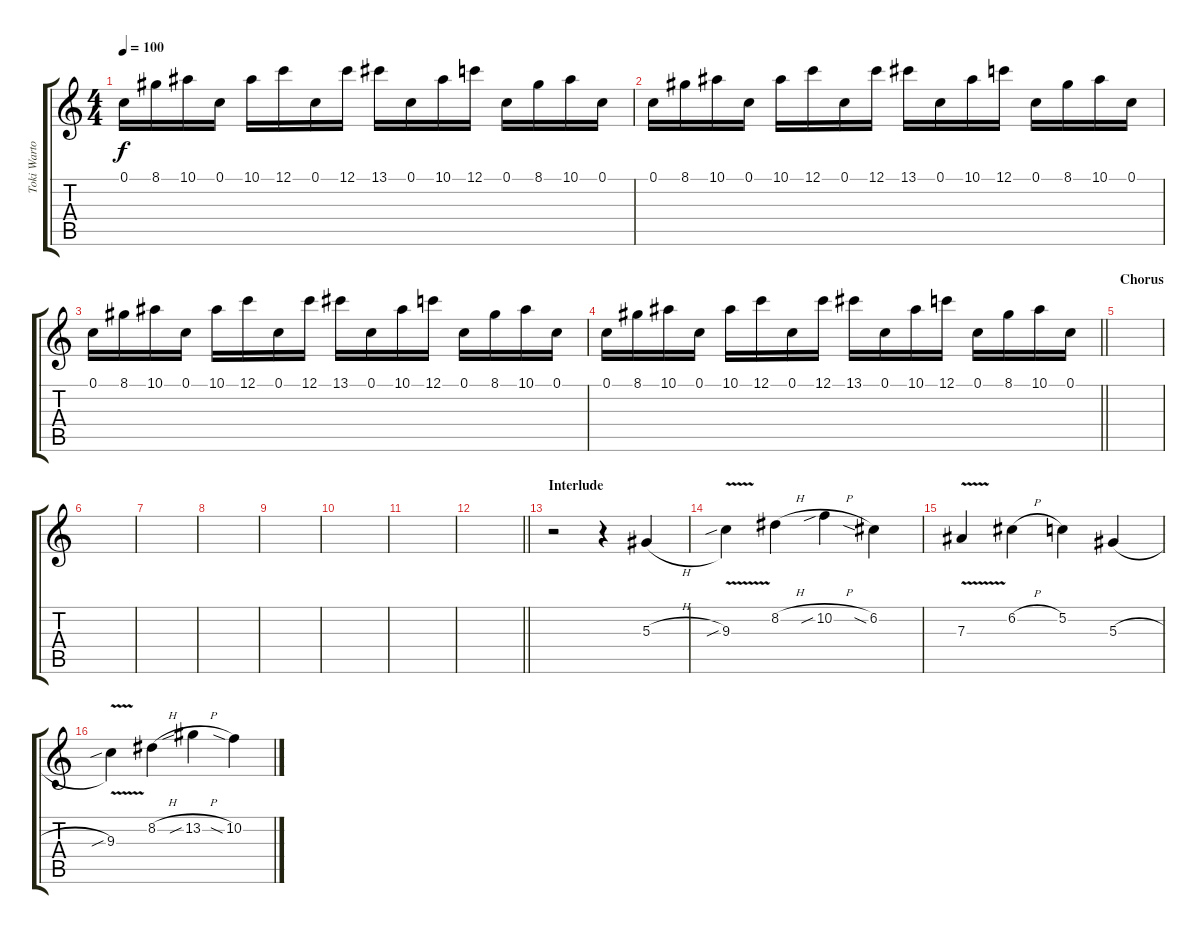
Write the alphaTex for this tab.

\track ("Toki Wartooth (Harmony Guitar 1)" "Toki Warto") {instrument distortionguitar}
\staff {score tabs}
\tuning (C4 G3 Eb3 Bb2 F2 C2) {hide}
\ts (4 4)
\tempo 100
\clef g2
\ks c
0.1.16{dy f} 8.1.16 10.1.16 0.1.16 10.1.16 12.1.16 0.1.16 12.1.16 13.1.16 0.1.16 10.1.16 12.1.16 0.1.16 8.1.16 10.1.16 0.1.16 |
0.1.16 8.1.16 10.1.16 0.1.16 10.1.16 12.1.16 0.1.16 12.1.16 13.1.16 0.1.16 10.1.16 12.1.16 0.1.16 8.1.16 10.1.16 0.1.16 |
0.1.16 8.1.16 10.1.16 0.1.16 10.1.16 12.1.16 0.1.16 12.1.16 13.1.16 0.1.16 10.1.16 12.1.16 0.1.16 8.1.16 10.1.16 0.1.16 |
\barLineRight lightlight
0.1.16 8.1.16 10.1.16 0.1.16 10.1.16 12.1.16 0.1.16 12.1.16 13.1.16 0.1.16 10.1.16 12.1.16 0.1.16 8.1.16 10.1.16 0.1.16 |
\section ("" "Chorus")
|
|
|
|
|
|
|
\barLineRight lightlight
|
\section ("" "Interlude")
r.2{volume 1} r.4 5.3{h}.4{volume 12} |
9.3{v sib}.4 8.2{h}.4 10.2{sib h}.4 6.2{sia}.4 |
7.3{v}.4 6.2{h}.4 5.2.4 5.3{h}.4 |
9.3{v sib}.4 8.2{h}.4 13.2{sib h}.4 10.2{sia}.4
